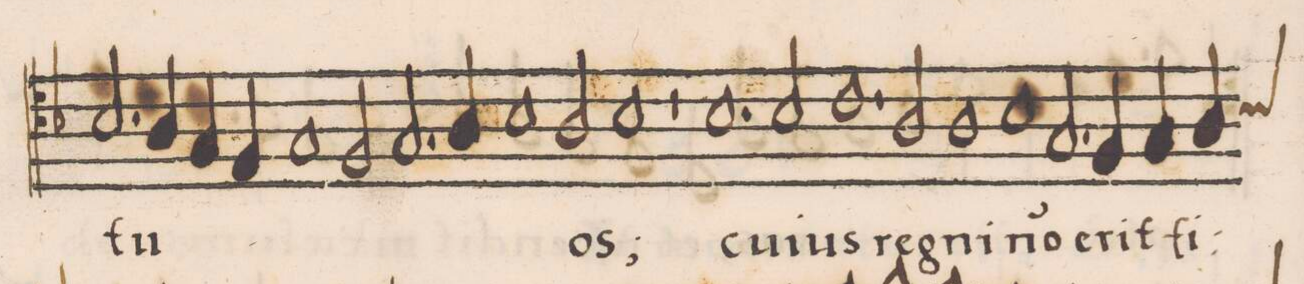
**kern	**text
*I"TENOR	*
*clefC4	*
*k[b-]	*
*met(C|)	*
*M2/1	*
2.B-/	-tu-
4A/	.
4G/	.
4F/	.
=153-	=153-
1G/	.
2F/	.
2.G/	.
=154-	=154-
4A/	.
1B-\	.
2A/	-os;
=155-	=155-
1B-\	.
1r	.
=156-	=156-
1.B-\	cu-
2B-/	-ius
=157-	=157-
1.c\	re-
2A/	.
=158-	=158-
1A\	-gni
1B-\	no(n)
=159-	=159-
2.G/	e-
4F/	-rit
4G/	.
*custos:B-	*
4A/	fi-
*-	*-
